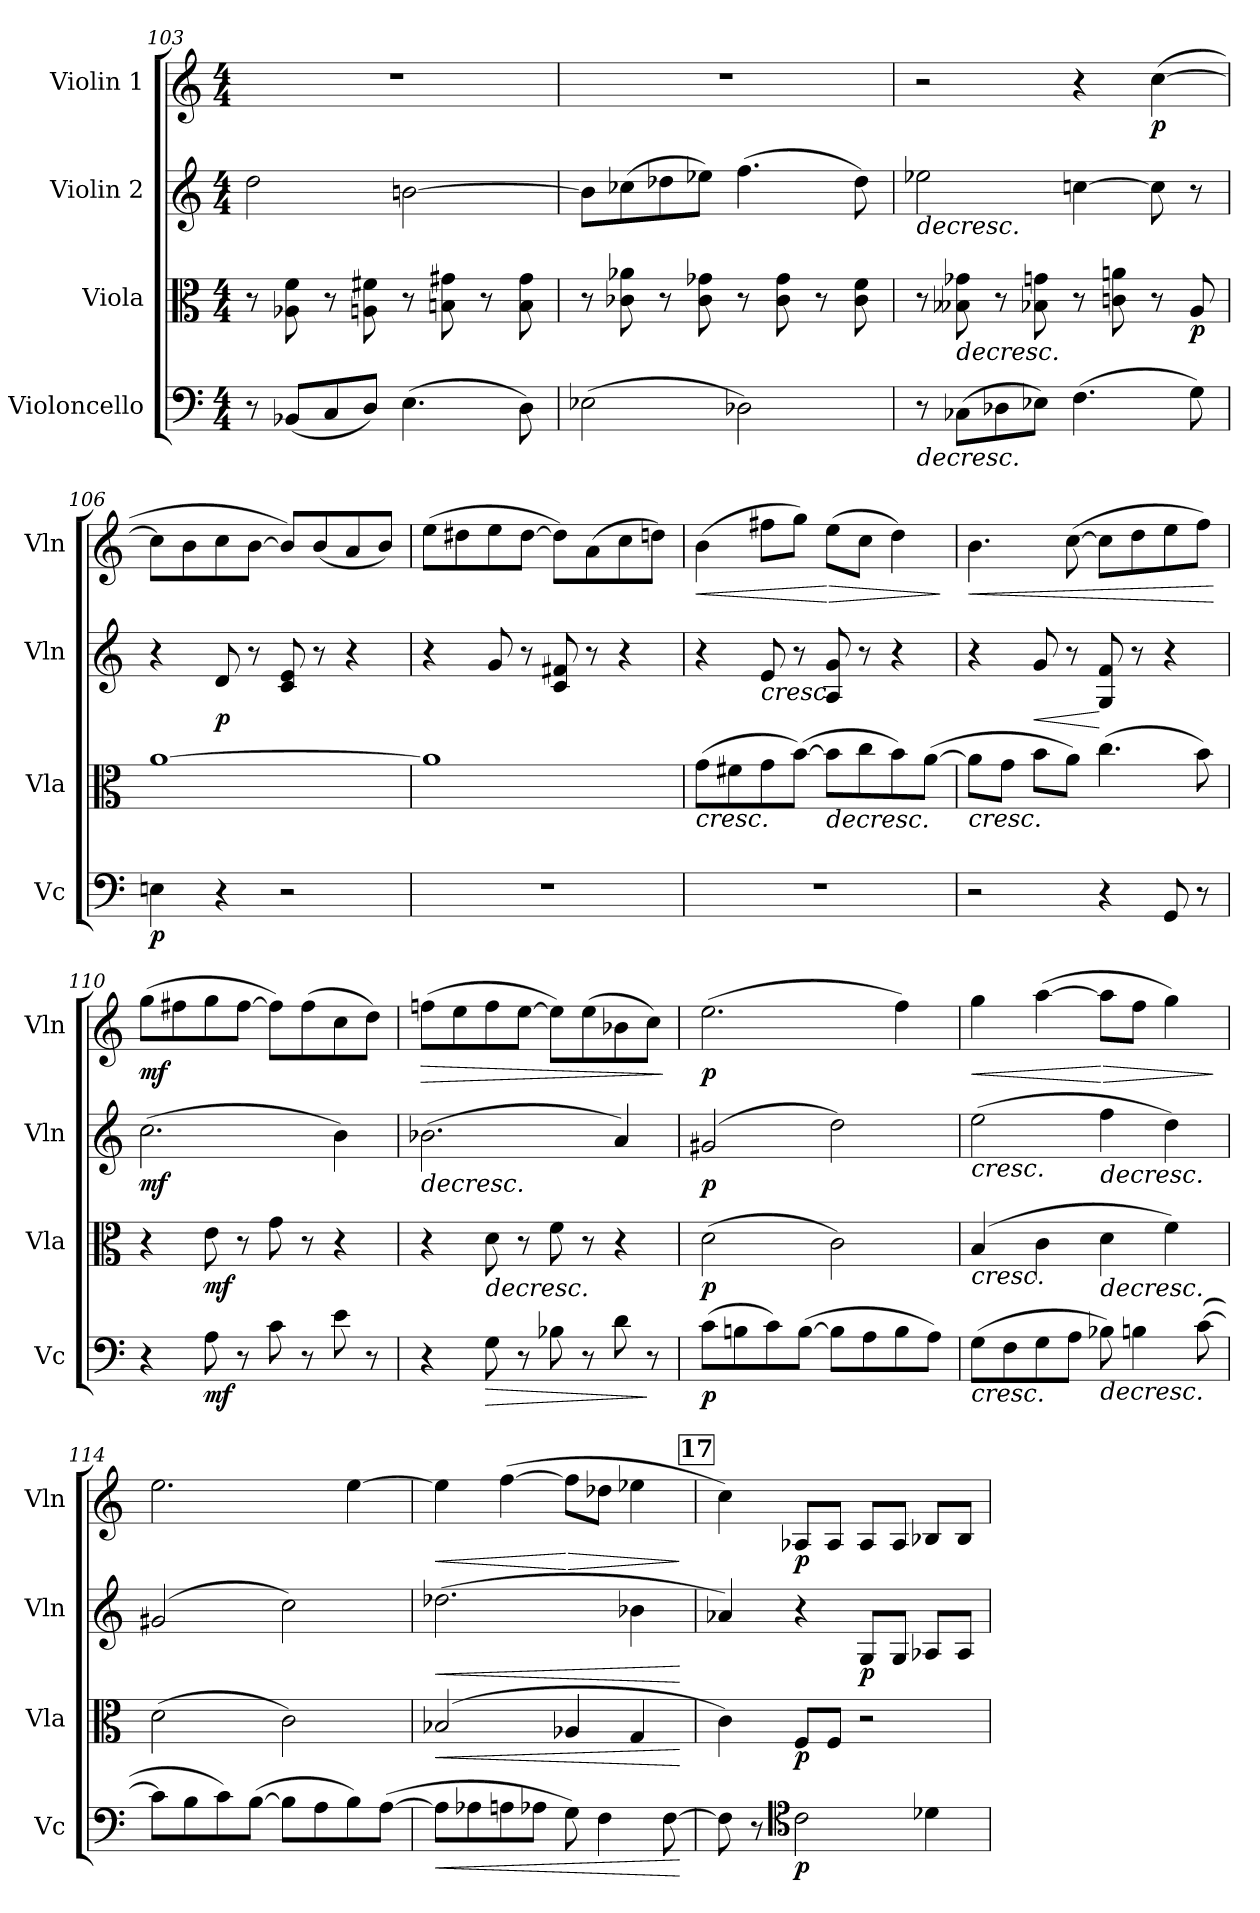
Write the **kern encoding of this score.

**kern	**dynam	**kern	**dynam	**kern	**dynam	**kern	**dynam
*part4	*part4	*part3	*part3	*part2	*part2	*part1	*part1
*staff4	*staff4	*staff3	*staff3	*staff2	*staff2	*staff1	*staff1
*I"Violoncello	*	*I"Viola	*	*I"Violin 2	*	*I"Violin 1	*
*I'Vc	*	*I'Vla	*	*I'Vln	*	*I'Vln	*
*clefF4	*	*clefC3	*	*clefG2	*	*clefG2	*
*k[]	*	*k[]	*	*k[]	*	*k[]	*
*M4/4	*	*M4/4	*	*M4/4	*	*M4/4	*
=103	=103	=103	=103	=103	=103	=103	=103
8r	.	8r	.	2dd\	.	1r	.
(8BB-X/L	.	8A-X\ 8f\	.	.	.	.	.
8C/	.	8r	.	.	.	.	.
8D/J)	.	8An\ 8f#X\	.	.	.	.	.
(4.E\	.	8r	.	[2bn\	.	.	.
.	.	8Bn\ 8g#X\	.	.	.	.	.
.	.	8r	.	.	.	.	.
8D\)	.	8B\ 8g#\	.	.	.	.	.
!!LO:LB:g=z
=104	=104	=104	=104	=104	=104	=104	=104
(2E-X\	.	8r	.	8b\L]	.	1r	.
.	.	8c-X\ 8a-X\	.	(8cc-X\	.	.	.
.	.	8r	.	8dd-X\	.	.	.
.	.	8c-\ 8g-X\	.	8ee-X\J)	.	.	.
2D-X\)	.	8r	.	(4.ff\	.	.	.
.	.	8c-\ 8g-\	.	.	.	.	.
.	.	8r	.	.	.	.	.
.	.	8c-\ 8f\	.	8dd-\)	.	.	.
=105	=105	=105	=105	=105	=105	=105	=105
!	!LO:HP:b	!	!	!	!LO:HP:b	!	!
8r	>	8r	.	2ee-X\	>	2r	.
!	!	!	!LO:HP:b	!	!	!	!
(8C-X\L	.	8B--X\ 8g-X\	>	.	.	.	.
8D-X\	.	8r	.	.	.	.	.
8E-X\J)	.	8B-X\ 8gn\	.	.	.	.	.
(4.F\	.	8r	.	[4ccn\	.	4r	.
.	.	8cn\ 8an\	.	.	.	.	.
!	!	!	!	!	!	!	!LO:DY:b
.	.	8r	.	8cc\]	.	([4cc\	p
!	!	!	!LO:DY:b	!	!	!	!
8G\)	.	8A/	p	8r	.	.	.
=106	=106	=106	=106	=106	=106	=106	=106
!	!LO:DY:b	!	!	!	!	!	!
4En\	p	[1a	.	4r	.	8cc\L]	.
.	.	.	.	.	.	8b\	.
!	!	!	!	!	!LO:DY:b	!	!
4r	.	.	.	8d/	p	8cc\	.
.	.	.	.	8r	.	[8b\J	.
2r	.	.	.	8c/ 8e/	.	8b/L])	.
.	.	.	.	8r	.	(8b/	.
.	.	.	.	4r	.	8a/	.
.	.	.	.	.	.	8b/J)	.
=107	=107	=107	=107	=107	=107	=107	=107
1r	.	1a]	.	4r	.	(8ee\L	.
.	.	.	.	.	.	8dd#X\	.
.	.	.	.	8g/	.	8ee\	.
.	.	.	.	8r	.	[8dd#\J	.
.	.	.	.	8c/ 8f#X/	.	8dd#\L])	.
.	.	.	.	8r	.	(8a\	.
.	.	.	.	4r	.	8cc\	.
.	.	.	.	.	.	8ddn\J)	.
!!LO:LB:g=z
=108	=108	=108	=108	=108	=108	=108	=108
!	!	!	!LO:HP:b	!	!	!	!LO:HP:b
1r	.	(8g\L	<	4r	.	(4b\	<
.	.	8f#X\	.	.	.	.	.
!	!	!	!	!	!LO:HP:b	!	!
.	.	8g\	.	8e/	<	8ff#X\L	.
.	.	([8b\J)	.	8r	.	8gg\J)	.
!	!	!	!LO:HP:n=1:b	!	!	!	!LO:HP:n=1:b
.	.	8b\L]	] >	8A/ 8g/	]	(8ee\L	[ >
.	.	8cc\	.	8r	.	8cc\J	.
.	.	8b\)	.	4r	.	4dd\)	.
.	.	([8a\J	.	.	.	.	.
.	.	.	[	.	.	.	]
=109	=109	=109	=109	=109	=109	=109	=109
!	!	!	!LO:HP:b	!	!	!	!LO:HP:b
2r	.	8a\L]	<	4r	.	4.b\	<
.	.	8g\J	.	.	.	.	.
!	!	!	!	!	!LO:HP:b	!	!
.	.	8b\L	.	8g/	<	.	.
.	.	8a\J)	.	8r	.	([8cc\	.
4r	.	(4.cc\	.	8G/ 8f/	[	8cc\L]	.
.	.	.	.	8r	.	8dd\	.
8GG/	.	.	.	4r	.	8ee\	.
8r	.	8b\)	.	.	.	8ff\J)	.
.	.	.	]	.	.	.	[
=110	=110	=110	=110	=110	=110	=110	=110
!	!	!	!	!	!LO:DY:b	!	!LO:DY:b
4r	.	4r	.	(2.cc\	mf	(8gg\L	mf
.	.	.	.	.	.	8ff#X\	.
!	!LO:DY:b	!	!LO:DY:b	!	!	!	!
8A\	mf	8e\	mf	.	.	8gg\	.
8r	.	8r	.	.	.	[8ff#\J	.
8c\	.	8g\	.	.	.	8ff#\L])	.
8r	.	8r	.	.	.	(8ff#\	.
8e\	.	4r	.	4b\)	.	8cc\	.
8r	.	.	.	.	.	8dd\J)	.
=111	=111	=111	=111	=111	=111	=111	=111
!	!	!	!	!	!LO:HP:b	!	!LO:HP:b
4r	.	4r	.	(2.b-X\	>	(8ffn\L	>
.	.	.	.	.	.	8ee\	.
!	!LO:HP:b	!	!LO:HP:b	!	!	!	!
8G\	>	8d\	>	.	.	8ff\	.
8r	.	8r	.	.	.	[8ee\J	.
8B-X\	.	8f\	.	.	.	8ee\L])	.
8r	.	8r	[	.	.	(8ee\	.
8d\	.	4r	.	4a/)	.	8b-X\	.
8r	]	.	.	.	.	8cc\J)	.
.	.	.	.	.	[	.	]
=112	=112	=112	=112	=112	=112	=112	=112
!	!LO:DY:b	!	!LO:DY:b	!	!LO:DY:b	!	!LO:DY:b
(8c\L	p	(2d\	p	(2g#X/	p	(2.ee\	p
8Bn\	.	.	.	.	.	.	.
8c\)	.	.	.	.	.	.	.
([8B\J	.	.	.	.	.	.	.
8B\L]	.	2c\)	.	2dd\)	.	.	.
8A\	.	.	.	.	.	.	.
8B\	.	.	.	.	.	4ff\)	.
8A\J)	.	.	.	.	.	.	.
!!LO:LB:g=z
=113	=113	=113	=113	=113	=113	=113	=113
!	!LO:HP:b	!	!LO:HP:b	!	!LO:HP:b	!	!LO:HP:b
(8G\L	<	(4B/	<	(2ee\	<	4gg\	<
8F\	.	.	.	.	.	.	.
8G\	.	4c\	.	.	.	([4aa\	.
8A\J	.	.	.	.	.	.	.
!	!LO:HP:n=1:b	!	!LO:HP:n=1:b	!	!LO:HP:n=1:b	!	!LO:HP:n=1:b
8B-X\)	] >	4d\	] >	4ff\	] >	8aa\L]	[ >
4Bn\	.	.	.	.	.	8ff\J	.
.	.	4f\)	.	4dd\)	.	4gg\)	.
([8c\	.	.	.	.	.	.	.
.	[	.	[	.	[	.	]
=114	=114	=114	=114	=114	=114	=114	=114
8c\L]	.	(2d\	.	(2g#X/	.	2.ee\	.
8B\	.	.	.	.	.	.	.
8c\)	.	.	.	.	.	.	.
([8B\J	.	.	.	.	.	.	.
8B\L]	.	2c\)	.	2cc\)	.	.	.
8A\	.	.	.	.	.	.	.
8B\)	.	.	.	.	.	[4ee\	.
([8A\J	.	.	.	.	.	.	.
=115	=115	=115	=115	=115	=115	=115	=115
!	!LO:HP:b	!	!LO:HP:b	!	!LO:HP:b	!	!LO:HP:b
*	*	*	*	*^	*	*	*
8A\L]	<	(2B-X/	<	2ryy	(>2.dd-X\	<	4ee\]	<
8A-X\	.	.	.	.	.	.	.	.
8An\	.	.	.	.	.	.	([4ff\	.
8A-X\J	.	.	.	.	.	.	.	.
!	!	!	!	!	!	!	!	!LO:HP:n=1:b
8G\)	]	4A-X/	]	2ryy	.	]	8ff\L]	[ >
4F\	.	.	.	.	.	.	8dd-X\J	.
.	.	4G/	.	.	4b-X\	.	4ee-X\	.
[8F\	.	.	.	.	.	.	.	.
*	*	*	*	*v	*v	*	*	*
.	[	.	[	.	[	.	]
!!LO:LB:g=z
!!LO:REH:place=s1:a:B:cj:fs=14:t=17
=116	=116	=116	=116	=116	=116	=116	=116
8F\]	.	4c\)	.	4a-X/)	.	4cc\)	.
8r	.	.	.	.	.	.	.
*clefC4	*	*	*	*	*	*	*
!	!LO:DY:b	!	!LO:DY:b	!	!	!	!LO:DY:b
2c\	p	8F/L	p	4r	.	8A-X/L	p
.	.	8F/J	.	.	.	8A-/J	.
!	!	!	!	!	!LO:DY:b	!	!
.	.	2r	.	8G/L	p	8A-/L	.
.	.	.	.	8G/J	.	8A-/J	.
4d-X\	.	.	.	8A-X/L	.	8B-X/L	.
.	.	.	.	8A-/J	.	8B-/J	.
=	=	=	=	=	=	=	=
*-	*-	*-	*-	*-	*-	*-	*-
